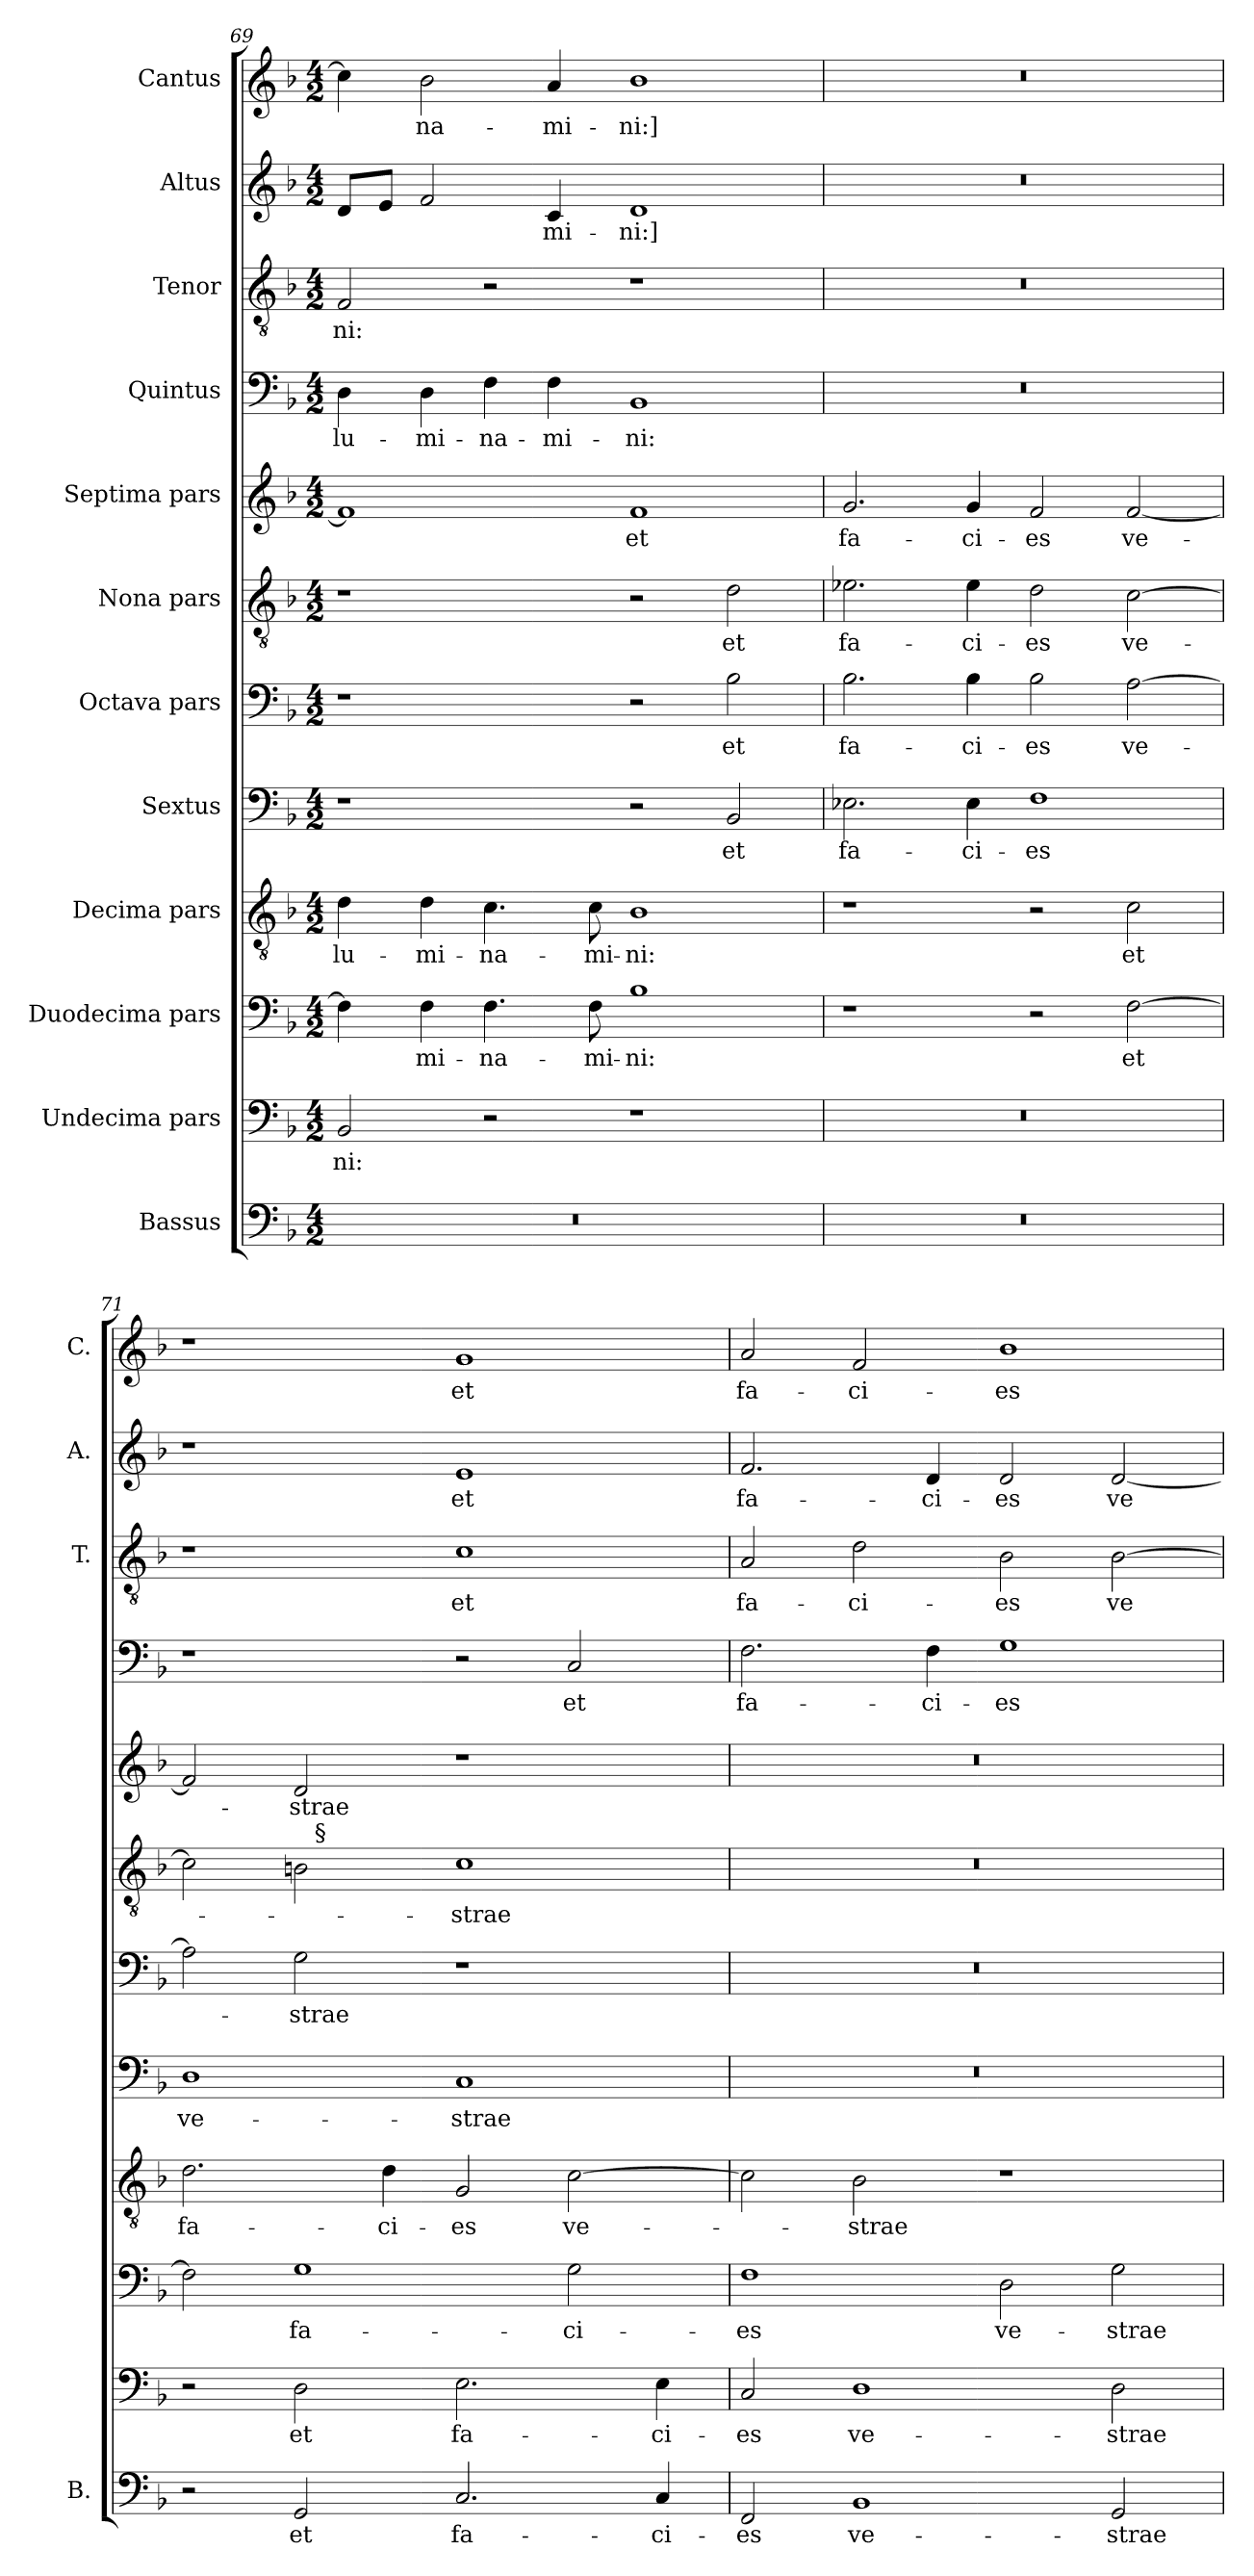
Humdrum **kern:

**kern	**text	**kern	**text	**kern	**text	**kern	**text	**kern	**text	**kern	**text	**kern	**text	**kern	**text	**kern	**text	**kern	**text	**kern	**text	**kern	**text
*part12	*part12	*part11	*part11	*part10	*part10	*part9	*part9	*part8	*part8	*part7	*part7	*part6	*part6	*part5	*part5	*part4	*part4	*part3	*part3	*part2	*part2	*part1	*part1
*staff12	*staff12	*staff11	*staff11	*staff10	*staff10	*staff9	*staff9	*staff8	*staff8	*staff7	*staff7	*staff6	*staff6	*staff5	*staff5	*staff4	*staff4	*staff3	*staff3	*staff2	*staff2	*staff1	*staff1
*I"Bassus	*	*I"Undecima pars	*	*I"Duodecima pars	*	*I"Decima pars	*	*I"Sextus	*	*I"Octava pars	*	*I"Nona pars	*	*I"Septima pars	*	*I"Quintus	*	*I"Tenor	*	*I"Altus	*	*I"Cantus	*
*I'B.	*	*	*	*	*	*	*	*	*	*	*	*	*	*	*	*	*	*I'T.	*	*I'A.	*	*I'C.	*
*clefF4	*	*clefF4	*	*clefF4	*	*clefGv2	*	*clefF4	*	*clefF4	*	*clefGv2	*	*clefG2	*	*clefF4	*	*clefGv2	*	*clefG2	*	*clefG2	*
*	*	*	*	*	*	*ITrd7c12	*	*	*	*	*	*ITrd7c12	*	*	*	*	*	*ITrd7c12	*	*	*	*	*
*k[b-]	*	*k[b-]	*	*k[b-]	*	*k[b-]	*	*k[b-]	*	*k[b-]	*	*k[b-]	*	*k[b-]	*	*k[b-]	*	*k[b-]	*	*k[b-]	*	*k[b-]	*
*F:	*	*F:	*	*F:	*	*F:	*	*F:	*	*F:	*	*F:	*	*F:	*	*F:	*	*F:	*	*F:	*	*F:	*
*M4/2	*	*M4/2	*	*M4/2	*	*M4/2	*	*M4/2	*	*M4/2	*	*M4/2	*	*M4/2	*	*M4/2	*	*M4/2	*	*M4/2	*	*M4/2	*
=69	=69	=69	=69	=69	=69	=69	=69	=69	=69	=69	=69	=69	=69	=69	=69	=69	=69	=69	=69	=69	=69	=69	=69
!LO:N:vis=1	!	!	!LO:LY:b	!	!	!	!LO:LY:b	!	!	!	!	!	!	!	!	!	!LO:LY:b	!	!LO:LY:b	!	!	!	!
0r	.	2BB-/	-ni:	4F\]	.	4D\	-lu-	1r	.	1r	.	1r	.	1f]	.	4D\	-lu-	2FF/	-ni:	8d/L	.	4cc\]	.
.	.	.	.	.	.	.	.	.	.	.	.	.	.	.	.	.	.	.	.	8e/J	.	.	.
!	!	!	!	!	!LO:LY:b	!	!LO:LY:b	!	!	!	!	!	!	!	!	!	!LO:LY:b	!	!	!	!	!	!LO:LY:b
.	.	.	.	4F\	-mi-	4D\	-mi-	.	.	.	.	.	.	.	.	4D\	-mi-	.	.	2f/	.	2b-\	-na-
!	!	!	!	!	!LO:LY:b	!	!LO:LY:b	!	!	!	!	!	!	!	!	!	!LO:LY:b	!	!	!	!	!	!
.	.	2r	.	4.F\	-na-	4.C\	-na-	.	.	.	.	.	.	.	.	4F\	-na-	2r	.	.	.	.	.
!	!	!	!	!	!	!	!	!	!	!	!	!	!	!	!	!	!LO:LY:b	!	!	!	!LO:LY:b	!	!LO:LY:b
.	.	.	.	.	.	.	.	.	.	.	.	.	.	.	.	4F\	-mi-	.	.	4c/	-mi-	4a/	-mi-
!	!	!	!	!	!LO:LY:b	!	!LO:LY:b	!	!	!	!	!	!	!	!	!	!	!	!	!	!	!	!
.	.	.	.	8F\	-mi-	8C\	-mi-	.	.	.	.	.	.	.	.	.	.	.	.	.	.	.	.
!	!	!	!	!	!LO:LY:b	!	!LO:LY:b	!	!	!	!	!	!	!	!LO:LY:b	!	!LO:LY:b	!	!	!	!LO:LY:b	!	!LO:LY:b
.	.	1r	.	1B-	-ni:	1BB-	-ni:	2r	.	2r	.	2r	.	1f	et	1BB-	-ni:	1r	.	1d	-ni:]	1b-	-ni:]
!	!	!	!	!	!	!	!	!	!LO:LY:b	!	!LO:LY:b	!	!LO:LY:b	!	!	!	!	!	!	!	!	!	!
.	.	.	.	.	.	.	.	2BB-/	et	2B-\	et	2D\	et	.	.	.	.	.	.	.	.	.	.
=70	=70	=70	=70	=70	=70	=70	=70	=70	=70	=70	=70	=70	=70	=70	=70	=70	=70	=70	=70	=70	=70	=70	=70
!LO:N:vis=1	!	!LO:N:vis=1	!	!	!	!	!	!	!LO:LY:b	!	!LO:LY:b	!	!LO:LY:b	!	!LO:LY:b	!LO:N:vis=1	!	!LO:N:vis=1	!	!LO:N:vis=1	!	!LO:N:vis=1	!
0r	.	0r	.	1r	.	1r	.	2.E-X\	fa-	2.B-\	fa-	2.E-X\	fa-	2.g/	fa-	0r	.	0r	.	0r	.	0r	.
!	!	!	!	!	!	!	!	!	!LO:LY:b	!	!LO:LY:b	!	!LO:LY:b	!	!LO:LY:b	!	!	!	!	!	!	!	!
.	.	.	.	.	.	.	.	4E-\	-ci-	4B-\	-ci-	4E-\	-ci-	4g/	-ci-	.	.	.	.	.	.	.	.
!	!	!	!	!	!	!	!	!	!LO:LY:b	!	!LO:LY:b	!	!LO:LY:b	!	!LO:LY:b	!	!	!	!	!	!	!	!
.	.	.	.	2r	.	2r	.	1F	-es	2B-\	-es	2D\	-es	2f/	-es	.	.	.	.	.	.	.	.
!	!	!	!	!	!LO:LY:b	!	!LO:LY:b	!	!	!	!LO:LY:b	!	!LO:LY:b	!	!LO:LY:b	!	!	!	!	!	!	!	!
.	.	.	.	[>2F\	et	2C\	et	.	.	[>2A\	ve-	[>2C\	ve-	[<2f/	ve-	.	.	.	.	.	.	.	.
=71	=71	=71	=71	=71	=71	=71	=71	=71	=71	=71	=71	=71	=71	=71	=71	=71	=71	=71	=71	=71	=71	=71	=71
!	!	!	!	!	!	!	!LO:LY:b	!	!LO:LY:b	!	!	!	!	!	!	!	!	!	!	!	!	!	!
*	*	*	*	*	*	*	*	*	*	*	*	*^	*	*	*	*	*	*	*	*	*	*	*
2r	.	2r	.	2F\]	.	2.D\	fa-	1D	ve-	2A\]	.	2C\]	2ryy	.	2f/]	.	1r	.	1r	.	1r	.	1r	.
!	!LO:LY:b	!	!LO:LY:b	!	!LO:LY:b	!	!	!	!	!	!LO:LY:b	!	!	!	!	!LO:LY:b	!	!	!	!	!	!	!	!
2GG/	et	2D\	et	1G	fa-	.	.	.	.	2G\	-strae	2BB\	32ryy	.	2d/	-strae	.	.	.	.	.	.	.	.
!	!	!	!	!	!	!	!	!	!	!	!	!	!LO:TX:a:t=§	!	!	!	!	!	!	!	!	!	!	!
.	.	.	.	.	.	.	.	.	.	.	.	.	1ryy	.	.	.	.	.	.	.	.	.	.	.
!	!	!	!	!	!	!	!LO:LY:b	!	!	!	!	!	!	!	!	!	!	!	!	!	!	!	!	!
.	.	.	.	.	.	4D\	-ci-	.	.	.	.	.	.	.	.	.	.	.	.	.	.	.	.	.
!	!LO:LY:b	!	!LO:LY:b	!	!	!	!LO:LY:b	!	!LO:LY:b	!	!	!	!	!LO:LY:b	!	!	!	!	!	!LO:LY:b	!	!LO:LY:b	!	!LO:LY:b
2.C/	fa-	2.E\	fa-	.	.	2GG/	-es	1C	-strae	1r	.	1C	.	-strae	1r	.	2r	.	1C	et	1e	et	1g	et
!	!	!	!	!	!LO:LY:b	!	!LO:LY:b	!	!	!	!	!	!	!	!	!	!	!LO:LY:b	!	!	!	!	!	!
.	.	.	.	2G\	-ci-	[>2C\	ve-	.	.	.	.	.	.	.	.	.	2C/	et	.	.	.	.	.	.
.	.	.	.	.	.	.	.	.	.	.	.	.	4...ryy	.	.	.	.	.	.	.	.	.	.	.
!	!LO:LY:b	!	!LO:LY:b	!	!	!	!	!	!	!	!	!	!	!	!	!	!	!	!	!	!	!	!	!
4C/	-ci-	4E\	-ci-	.	.	.	.	.	.	.	.	.	.	.	.	.	.	.	.	.	.	.	.	.
=72	=72	=72	=72	=72	=72	=72	=72	=72	=72	=72	=72	=72	=72	=72	=72	=72	=72	=72	=72	=72	=72	=72	=72	=72
!	!LO:LY:b	!	!LO:LY:b	!	!LO:LY:b	!	!	!LO:N:vis=1	!	!LO:N:vis=1	!	!LO:N:vis=1	!	!	!LO:N:vis=1	!	!	!LO:LY:b	!	!LO:LY:b	!	!LO:LY:b	!	!LO:LY:b
*	*	*	*	*	*	*	*	*	*	*	*	*v	*v	*	*	*	*	*	*	*	*	*	*	*
2FF/	-es	2C/	-es	1F	-es	2C\]	.	0r	.	0r	.	0r	.	0r	.	2.F\	fa-	2AA/	fa-	2.f/	fa-	2a/	fa-
!	!LO:LY:b	!	!LO:LY:b	!	!	!	!LO:LY:b	!	!	!	!	!	!	!	!	!	!	!	!LO:LY:b	!	!	!	!LO:LY:b
1BB-	ve-	1D	ve-	.	.	2BB-\	-strae	.	.	.	.	.	.	.	.	.	.	2D\	-ci-	.	.	2f/	-ci-
!	!	!	!	!	!	!	!	!	!	!	!	!	!	!	!	!	!LO:LY:b	!	!	!	!LO:LY:b	!	!
.	.	.	.	.	.	.	.	.	.	.	.	.	.	.	.	4F\	-ci-	.	.	4d/	-ci-	.	.
!	!	!	!	!	!LO:LY:b	!	!	!	!	!	!	!	!	!	!	!	!LO:LY:b	!	!LO:LY:b	!	!LO:LY:b	!	!LO:LY:b
.	.	.	.	2D\	ve-	1r	.	.	.	.	.	.	.	.	.	1G	-es	2BB-\	-es	2d/	-es	1b-	-es
!	!LO:LY:b	!	!LO:LY:b	!	!LO:LY:b	!	!	!	!	!	!	!	!	!	!	!	!	!	!LO:LY:b	!	!LO:LY:b	!	!
2GG/	-strae	2D\	-strae	2G\	-strae	.	.	.	.	.	.	.	.	.	.	.	.	[>2BB-\	ve-	[<2d/	ve-	.	.
=	=	=	=	=	=	=	=	=	=	=	=	=	=	=	=	=	=	=	=	=	=	=	=
*-	*-	*-	*-	*-	*-	*-	*-	*-	*-	*-	*-	*-	*-	*-	*-	*-	*-	*-	*-	*-	*-	*-	*-
